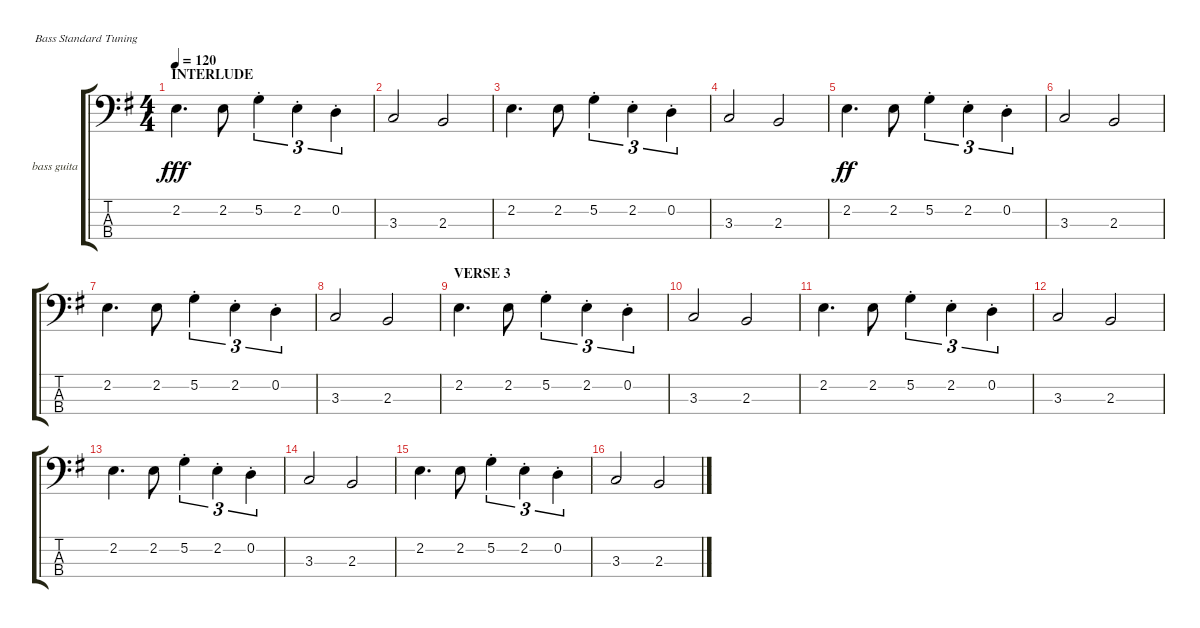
\defaultSystemsLayout 4
\bracketExtendMode groupsimilarinstruments
\firstSystemTrackNameOrientation horizontal
\otherSystemsTrackNameOrientation horizontal
\track ("bass guitar" "bass guita") {instrument electricbassfinger}
\staff {score tabs}
\tuning (G2 D2 A1 E1)
\ts (4 4)
\section ("" "INTERLUDE")
\tempo 120
\clef f4
\scale
1.11728
\ks eminor
2.2.4{d dy fff} 2.2.8 5.2{st}.4{tu (3 2)} 2.2{st}.4{tu (3 2)} 0.2{st}.4{tu (3 2)} |
\scale
0.960908 3.3.2 2.3.2 |
\scale
0.960908 2.2.4{d} 2.2.8 5.2{st}.4{tu (3 2)} 2.2{st}.4{tu (3 2)} 0.2{st}.4{tu (3 2)} |
\scale
0.960908 3.3.2 2.3.2 |
\scale
1.11728 2.2.4{d dy ff} 2.2.8 5.2{st}.4{tu (3 2)} 2.2{st}.4{tu (3 2)} 0.2{st}.4{tu (3 2)} |
\scale
0.960908 3.3.2 2.3.2 |
\scale
0.960908 2.2.4{d} 2.2.8 5.2{st}.4{tu (3 2)} 2.2{st}.4{tu (3 2)} 0.2{st}.4{tu (3 2)} |
\scale
0.960908 3.3.2 2.3.2 |
\section ("" "VERSE 3")
\scale
1.11728 2.2.4{d} 2.2.8 5.2{st}.4{tu (3 2)} 2.2{st}.4{tu (3 2)} 0.2{st}.4{tu (3 2)} |
\scale
0.960908 3.3.2 2.3.2 |
\scale
0.960908 2.2.4{d} 2.2.8 5.2{st}.4{tu (3 2)} 2.2{st}.4{tu (3 2)} 0.2{st}.4{tu (3 2)} |
\scale
0.960908 3.3.2 2.3.2 |
\scale
1.11728 2.2.4{d} 2.2.8 5.2{st}.4{tu (3 2)} 2.2{st}.4{tu (3 2)} 0.2{st}.4{tu (3 2)} |
\scale
0.960908 3.3.2 2.3.2 |
\scale
0.960908 2.2.4{d} 2.2.8 5.2{st}.4{tu (3 2)} 2.2{st}.4{tu (3 2)} 0.2{st}.4{tu (3 2)} |
\scale
0.960908 3.3.2 2.3.2
